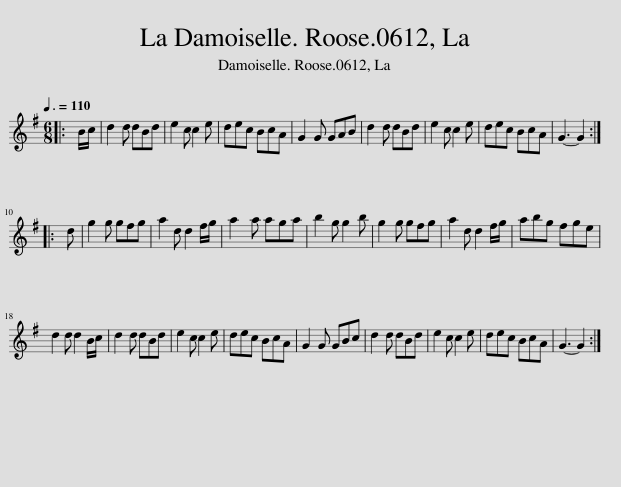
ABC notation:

X:1
L:1/8
Q:3/8=110
M:6/8
I:linebreak $
K:G
V:1 treble
V:1
|: B/c/ | d2 d dBd | e2 c c2 e | dec BcA | G2 G GAB | %5
 d2 d dBd | e2 c c2 e | dec BcA | G3- G2 ::$ d | %10
 g2 g gfg | a2 d d2 f/g/ | a2 a aga | b2 g g2 b | g2 g gfg | %15
 a2 d d2 f/g/ | abg fge |$ d2 d d2 B/c/ | d2 d dBd | e2 c c2 e | %20
 dec BcA | G2 G GBc | d2 d dBd | e2 c c2 e | dec BcA | %25
 G3- G2 :| %26
